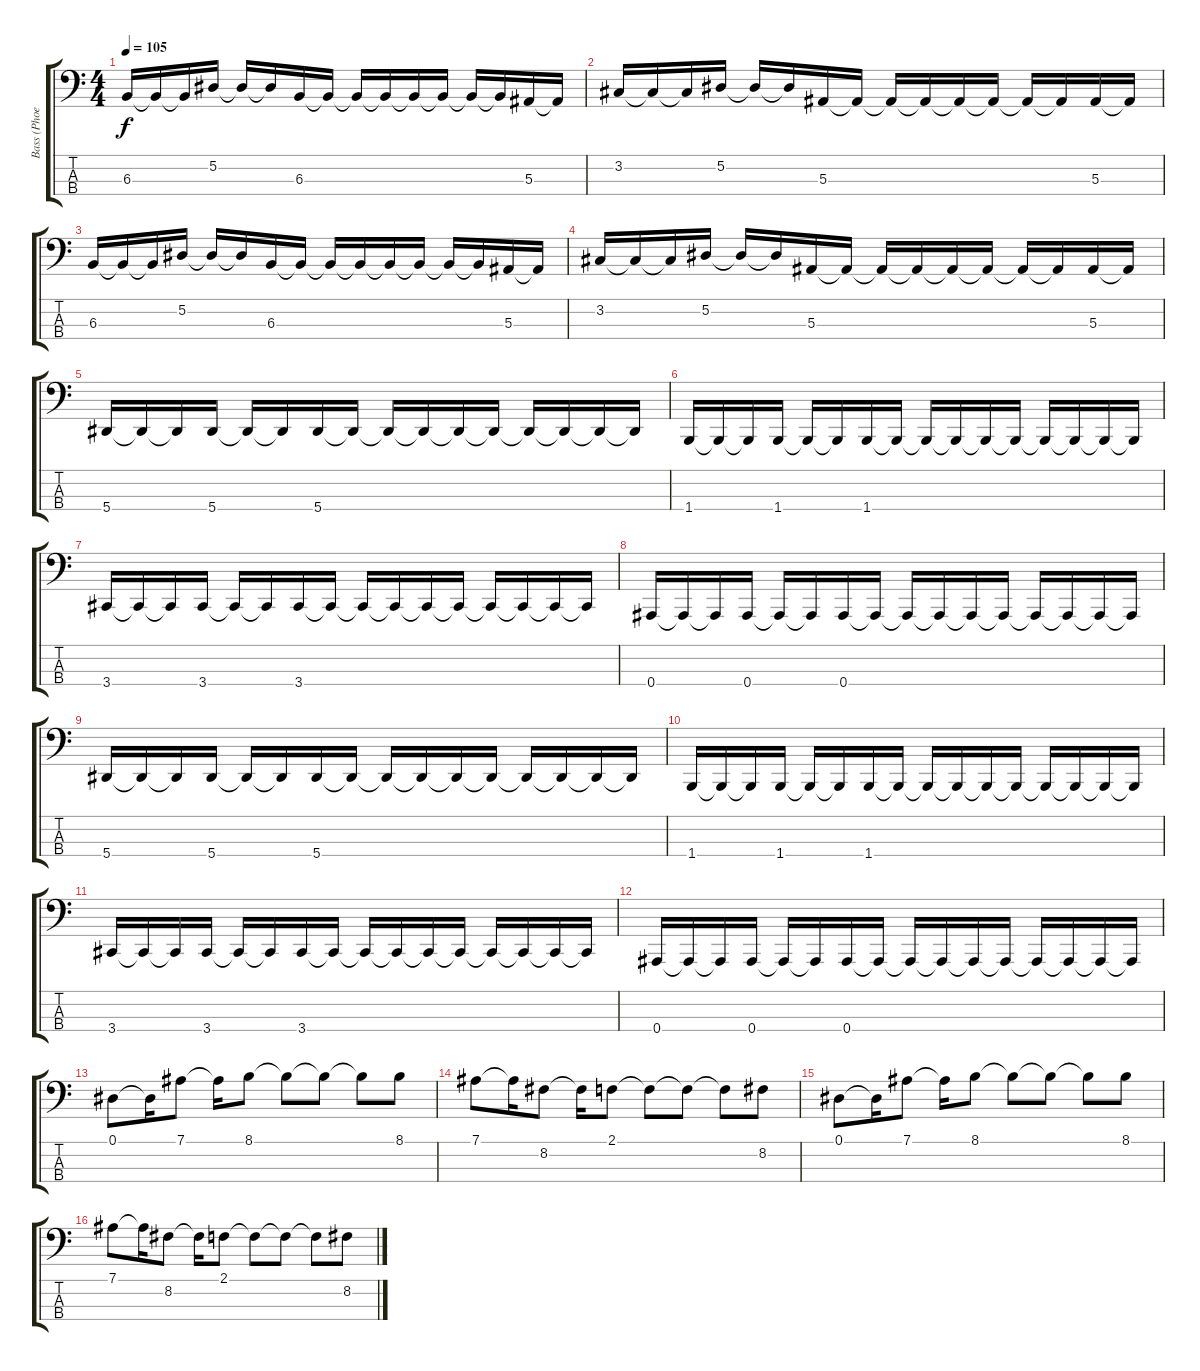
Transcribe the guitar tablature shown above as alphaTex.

\track ("Bass (Phoenix)" "Bass (Phoe") {instrument electricbassfinger}
\staff {score tabs}
\tuning (Eb2 Bb1 F1 Bb0) {hide}
\ts (4 4)
\tempo 105
\clef f4
\ks c
6.3.16{dy f} 6.3{t}.16 6.3{t}.16 5.2.16 5.2{t}.16 5.2{t}.16 6.3.16 6.3{t}.16 6.3{t}.16 6.3{t}.16 6.3{t}.16 6.3{t}.16 6.3{t}.16 6.3{t}.16 5.3.16 5.3{t}.16 |
3.2.16 3.2{t}.16 3.2{t}.16 5.2.16 5.2{t}.16 5.2{t}.16 5.3.16 5.3{t}.16 5.3{t}.16 5.3{t}.16 5.3{t}.16 5.3{t}.16 5.3{t}.16 5.3{t}.16 5.3.16 5.3{t}.16 |
6.3.16 6.3{t}.16 6.3{t}.16 5.2.16 5.2{t}.16 5.2{t}.16 6.3.16 6.3{t}.16 6.3{t}.16 6.3{t}.16 6.3{t}.16 6.3{t}.16 6.3{t}.16 6.3{t}.16 5.3.16 5.3{t}.16 |
3.2.16 3.2{t}.16 3.2{t}.16 5.2.16 5.2{t}.16 5.2{t}.16 5.3.16 5.3{t}.16 5.3{t}.16 5.3{t}.16 5.3{t}.16 5.3{t}.16 5.3{t}.16 5.3{t}.16 5.3.16 5.3{t}.16 |
5.4.16{volume 14 instrument electricbassfinger} 5.4{t}.16 5.4{t}.16 5.4.16 5.4{t}.16 5.4{t}.16 5.4.16 5.4{t}.16 5.4{t}.16 5.4{t}.16 5.4{t}.16 5.4{t}.16 5.4{t}.16 5.4{t}.16 5.4{t}.16 5.4{t}.16 |
1.4.16 1.4{t}.16 1.4{t}.16 1.4.16 1.4{t}.16 1.4{t}.16 1.4.16 1.4{t}.16 1.4{t}.16 1.4{t}.16 1.4{t}.16 1.4{t}.16 1.4{t}.16 1.4{t}.16 1.4{t}.16 1.4{t}.16 |
3.4.16 3.4{t}.16 3.4{t}.16 3.4.16 3.4{t}.16 3.4{t}.16 3.4.16 3.4{t}.16 3.4{t}.16 3.4{t}.16 3.4{t}.16 3.4{t}.16 3.4{t}.16 3.4{t}.16 3.4{t}.16 3.4{t}.16 |
0.4.16 0.4{t}.16 0.4{t}.16 0.4.16 0.4{t}.16 0.4{t}.16 0.4.16 0.4{t}.16 0.4{t}.16 0.4{t}.16 0.4{t}.16 0.4{t}.16 0.4{t}.16 0.4{t}.16 0.4{t}.16 0.4{t}.16 |
5.4.16 5.4{t}.16 5.4{t}.16 5.4.16 5.4{t}.16 5.4{t}.16 5.4.16 5.4{t}.16 5.4{t}.16 5.4{t}.16 5.4{t}.16 5.4{t}.16 5.4{t}.16 5.4{t}.16 5.4{t}.16 5.4{t}.16 |
1.4.16 1.4{t}.16 1.4{t}.16 1.4.16 1.4{t}.16 1.4{t}.16 1.4.16 1.4{t}.16 1.4{t}.16 1.4{t}.16 1.4{t}.16 1.4{t}.16 1.4{t}.16 1.4{t}.16 1.4{t}.16 1.4{t}.16 |
3.4.16 3.4{t}.16 3.4{t}.16 3.4.16 3.4{t}.16 3.4{t}.16 3.4.16 3.4{t}.16 3.4{t}.16 3.4{t}.16 3.4{t}.16 3.4{t}.16 3.4{t}.16 3.4{t}.16 3.4{t}.16 3.4{t}.16 |
0.4.16 0.4{t}.16 0.4{t}.16 0.4.16 0.4{t}.16 0.4{t}.16 0.4.16 0.4{t}.16 0.4{t}.16 0.4{t}.16 0.4{t}.16 0.4{t}.16 0.4{t}.16 0.4{t}.16 0.4{t}.16 0.4{t}.16 |
0.1.8{volume 14} 0.1{t}.16 7.1.8 7.1{t}.16 8.1.8 8.1{t}.8 8.1{t}.8 8.1{t}.8 8.1.8 |
7.1.8 7.1{t}.16 8.2.8 8.2{t}.16 2.1.8 2.1{t}.8 2.1{t}.8 2.1{t}.8 8.2.8 |
0.1.8 0.1{t}.16 7.1.8 7.1{t}.16 8.1.8 8.1{t}.8 8.1{t}.8 8.1{t}.8 8.1.8 |
7.1.8 7.1{t}.16 8.2.8 8.2{t}.16 2.1.8 2.1{t}.8 2.1{t}.8 2.1{t}.8 8.2.8
